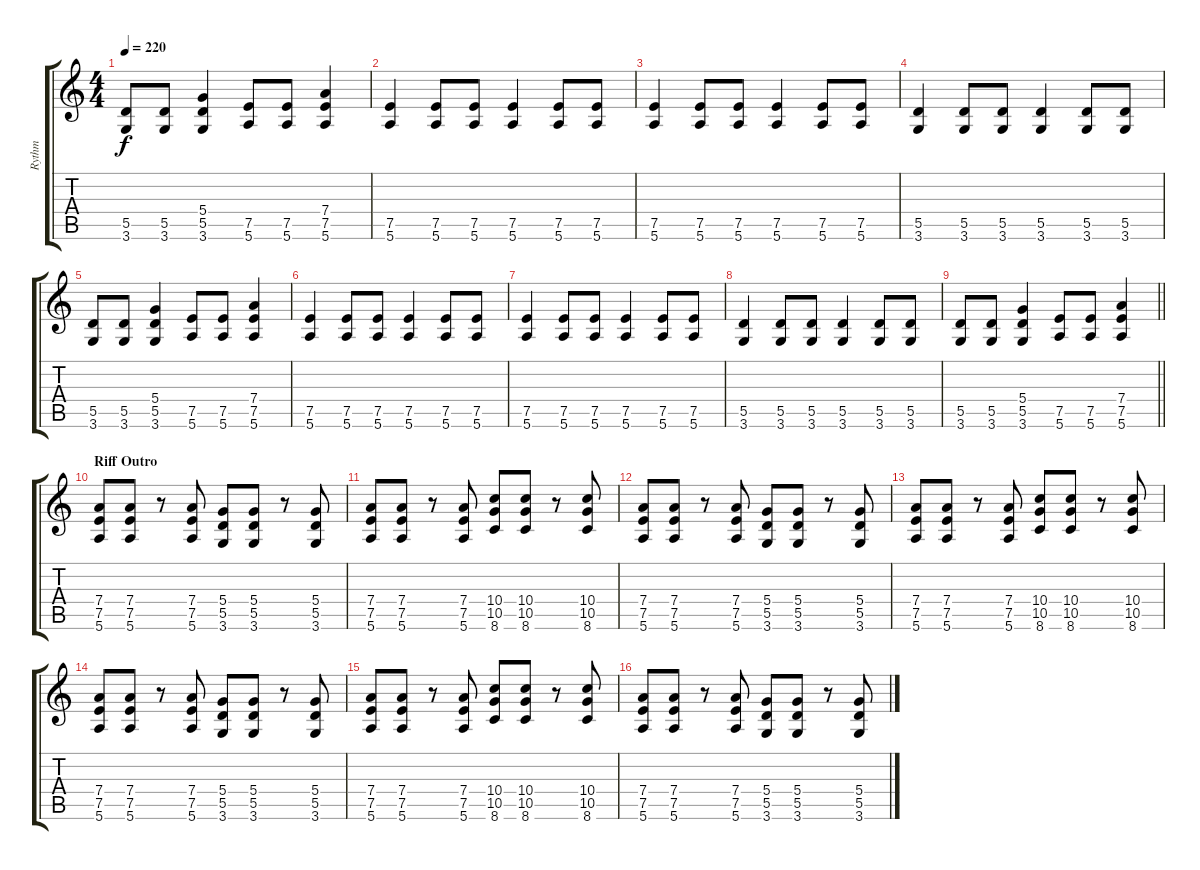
\track ("Rythm" "Rythm") {instrument distortionguitar}
\staff {score tabs}
\tuning (E4 B3 G3 D3 A2 E2) {hide}
\ts (4 4)
\tempo 220
\clef g2
\ks c
(5.5 3.6).8{dy f} (5.5 3.6).8 (5.4 5.5 3.6).4 (7.5 5.6).8 (7.5 5.6).8 (7.4 7.5 5.6).4 |
(7.5 5.6).4 (7.5 5.6).8 (7.5 5.6).8 (7.5 5.6).4 (7.5 5.6).8 (7.5 5.6).8 |
(7.5 5.6).4 (7.5 5.6).8 (7.5 5.6).8 (7.5 5.6).4 (7.5 5.6).8 (7.5 5.6).8 |
(5.5 3.6).4 (5.5 3.6).8 (5.5 3.6).8 (5.5 3.6).4 (5.5 3.6).8 (5.5 3.6).8 |
(5.5 3.6).8 (5.5 3.6).8 (5.4 5.5 3.6).4 (7.5 5.6).8 (7.5 5.6).8 (7.4 7.5 5.6).4 |
(7.5 5.6).4 (7.5 5.6).8 (7.5 5.6).8 (7.5 5.6).4 (7.5 5.6).8 (7.5 5.6).8 |
(7.5 5.6).4 (7.5 5.6).8 (7.5 5.6).8 (7.5 5.6).4 (7.5 5.6).8 (7.5 5.6).8 |
(5.5 3.6).4 (5.5 3.6).8 (5.5 3.6).8 (5.5 3.6).4 (5.5 3.6).8 (5.5 3.6).8 |
\barLineRight lightlight
(5.5 3.6).8 (5.5 3.6).8 (5.4 5.5 3.6).4 (7.5 5.6).8 (7.5 5.6).8 (7.4 7.5 5.6).4 |
\section ("" "Riff Outro")
(7.4 7.5 5.6).8 (7.4 7.5 5.6).8 r.8 (7.4 7.5 5.6).8 (5.4 5.5 3.6).8 (5.4 5.5 3.6).8 r.8 (5.4 5.5 3.6).8 |
(7.4 7.5 5.6).8 (7.4 7.5 5.6).8 r.8 (7.4 7.5 5.6).8 (10.4 10.5 8.6).8 (10.4 10.5 8.6).8 r.8 (10.4 10.5 8.6).8 |
(7.4 7.5 5.6).8 (7.4 7.5 5.6).8 r.8 (7.4 7.5 5.6).8 (5.4 5.5 3.6).8 (5.4 5.5 3.6).8 r.8 (5.4 5.5 3.6).8 |
(7.4 7.5 5.6).8 (7.4 7.5 5.6).8 r.8 (7.4 7.5 5.6).8 (10.4 10.5 8.6).8 (10.4 10.5 8.6).8 r.8 (10.4 10.5 8.6).8 |
(7.4 7.5 5.6).8 (7.4 7.5 5.6).8 r.8 (7.4 7.5 5.6).8 (5.4 5.5 3.6).8 (5.4 5.5 3.6).8 r.8 (5.4 5.5 3.6).8 |
(7.4 7.5 5.6).8 (7.4 7.5 5.6).8 r.8 (7.4 7.5 5.6).8 (10.4 10.5 8.6).8 (10.4 10.5 8.6).8 r.8 (10.4 10.5 8.6).8 |
(7.4 7.5 5.6).8 (7.4 7.5 5.6).8 r.8 (7.4 7.5 5.6).8 (5.4 5.5 3.6).8 (5.4 5.5 3.6).8 r.8 (5.4 5.5 3.6).8
